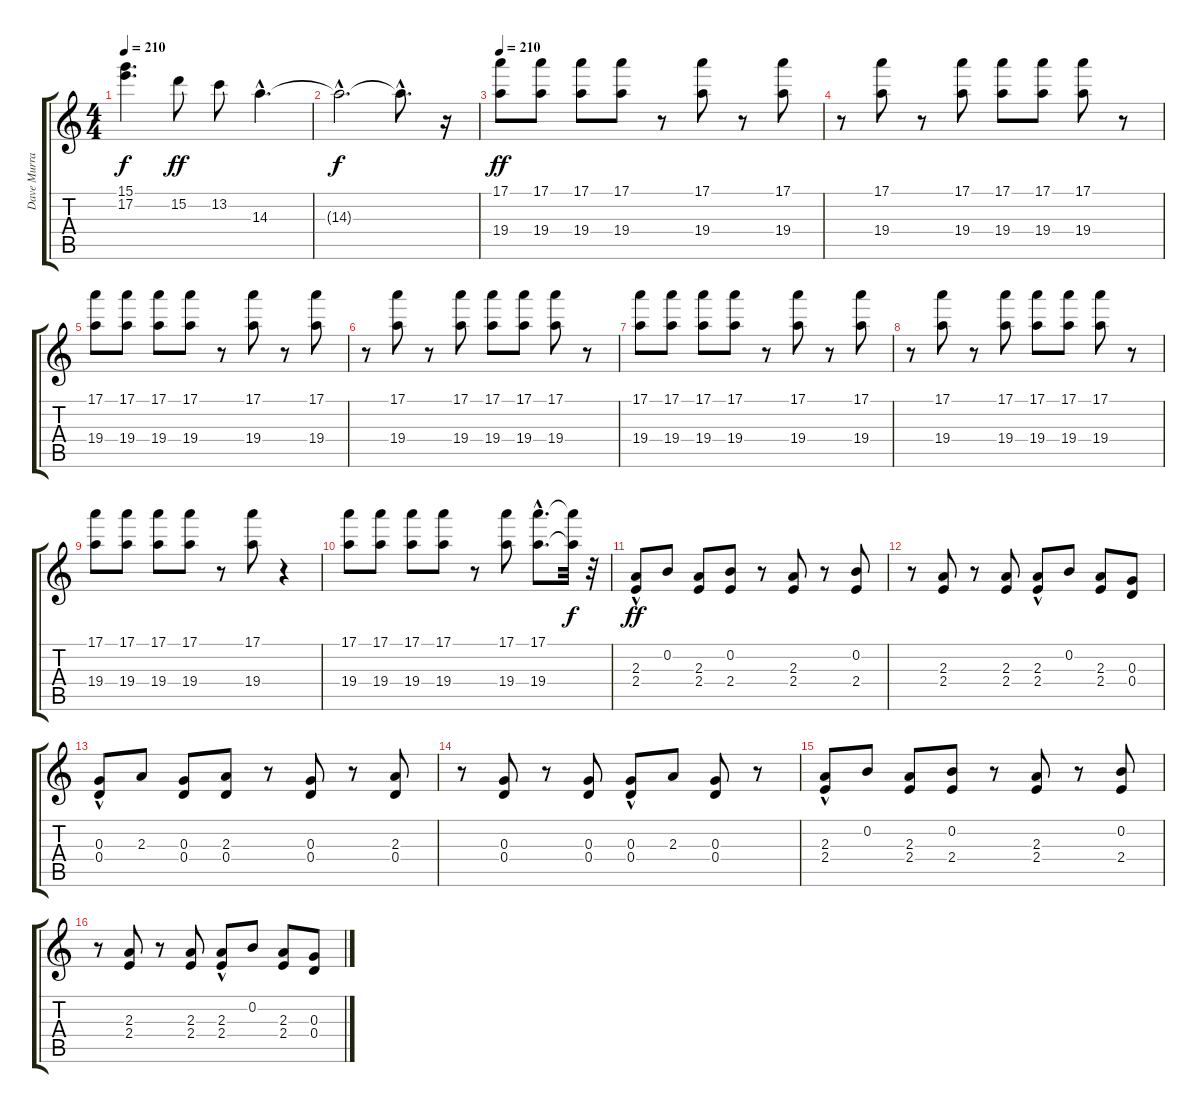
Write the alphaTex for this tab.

\track ("Dave Murray" "Dave Murra") {instrument distortionguitar}
\staff {score tabs}
\tuning (E4 B3 G3 D3 A2 E2) {hide}
\ts (4 4)
\tempo 210
\clef g2
\ks c
(15.1{t} 17.2{t}).4{d dy f} 15.2.8{dy ff} 13.2.8 14.3{hac}.4{d} |
14.3{hac t}.2{d dy f} 14.3{hac t}.8{d} r.16 |
\tempo 210
(17.1 19.4).8{dy ff instrument overdrivenguitar} (17.1 19.4).8 (17.1 19.4).8 (17.1 19.4).8 r.8 (17.1 19.4).8 r.8 (17.1 19.4).8 |
r.8 (17.1 19.4).8 r.8 (17.1 19.4).8 (17.1 19.4).8 (17.1 19.4).8 (17.1 19.4).8 r.8 |
(17.1 19.4).8 (17.1 19.4).8 (17.1 19.4).8 (17.1 19.4).8 r.8 (17.1 19.4).8 r.8 (17.1 19.4).8 |
r.8 (17.1 19.4).8 r.8 (17.1 19.4).8 (17.1 19.4).8 (17.1 19.4).8 (17.1 19.4).8 r.8 |
(17.1 19.4).8 (17.1 19.4).8 (17.1 19.4).8 (17.1 19.4).8 r.8 (17.1 19.4).8 r.8 (17.1 19.4).8 |
r.8 (17.1 19.4).8 r.8 (17.1 19.4).8 (17.1 19.4).8 (17.1 19.4).8 (17.1 19.4).8 r.8 |
(17.1 19.4).8 (17.1 19.4).8 (17.1 19.4).8 (17.1 19.4).8 r.8 (17.1 19.4).8 r.4 |
(17.1 19.4).8 (17.1 19.4).8 (17.1 19.4).8 (17.1 19.4).8 r.8 (17.1 19.4).8 (17.1{hac} 19.4{hac}).8{d} (17.1{t} 19.4{t}).32{dy f} r.32 |
(2.3 2.4{hac}).8{dy ff volume 8} 0.2.8 (2.3 2.4).8 (0.2 2.4).8 r.8 (2.3 2.4).8 r.8 (0.2 2.4).8 |
r.8 (2.3 2.4).8 r.8 (2.3 2.4).8 (2.3 2.4{hac}).8 0.2.8 (2.3 2.4).8 (0.3 0.4).8 |
(0.3 0.4{hac}).8 2.3.8 (0.3 0.4).8 (2.3 0.4).8 r.8 (0.3 0.4).8 r.8 (2.3 0.4).8 |
r.8 (0.3 0.4).8 r.8 (0.3 0.4).8 (0.3 0.4{hac}).8 2.3.8 (0.3 0.4).8 r.8 |
(2.3 2.4{hac}).8 0.2.8 (2.3 2.4).8 (0.2 2.4).8 r.8 (2.3 2.4).8 r.8 (0.2 2.4).8 |
r.8 (2.3 2.4).8 r.8 (2.3 2.4).8 (2.3 2.4{hac}).8 0.2.8 (2.3 2.4).8 (0.3 0.4).8
